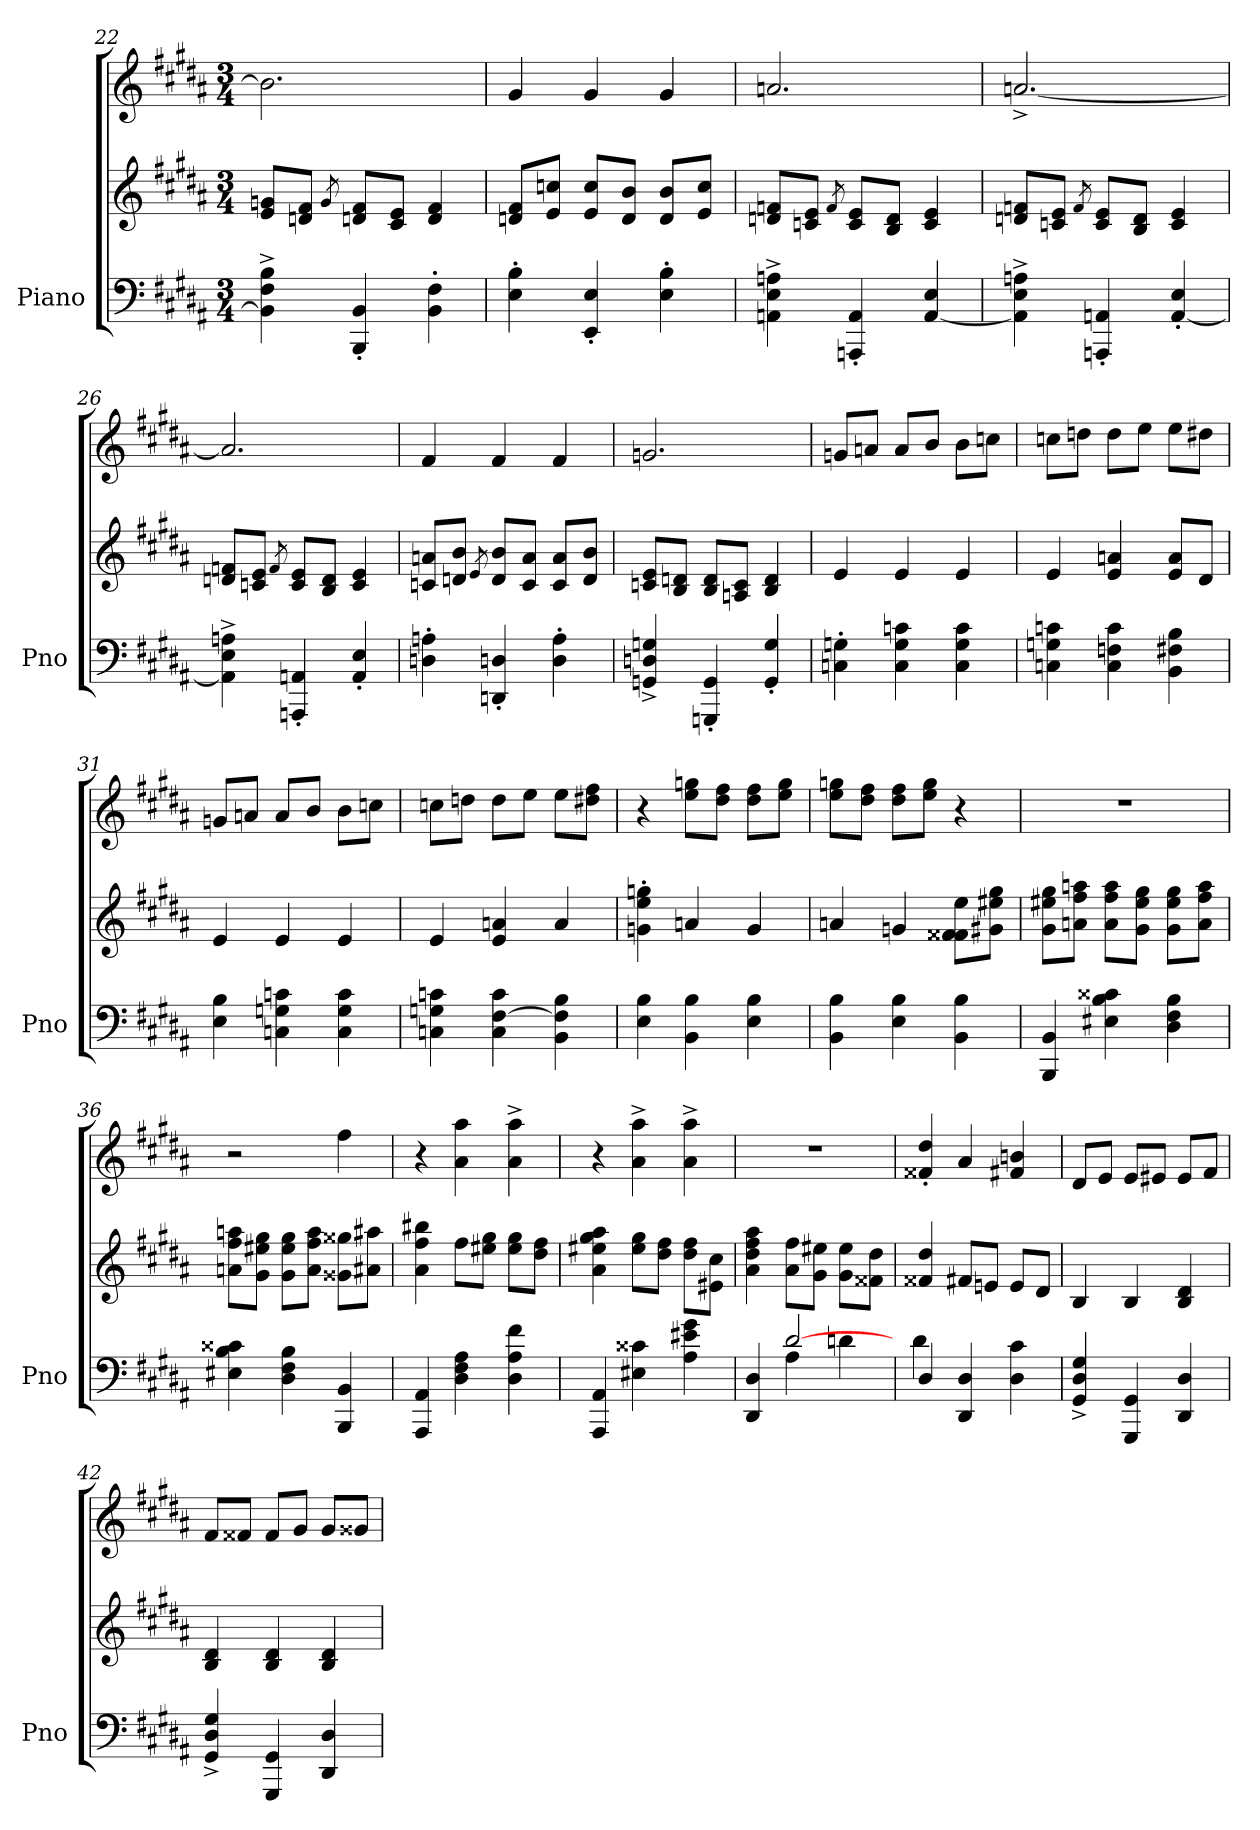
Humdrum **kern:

**kern	**kern	**kern
*part1	*part1	*part1
*staff3	*staff2	*staff1
*I"Piano	*	*
*I'Pno	*	*
*clefF4	*clefG2	*clefG2
*k[f#c#g#d#a#]	*k[f#c#g#d#a#]	*k[f#c#g#d#a#]
*g#:	*g#:	*g#:
*M3/4	*M3/4	*M3/4
=22	=22	=22
4BB]^ 4F#^ 4B^	8e/ 8gn/L	2.b]
.	8dn/ 8f#/J	.
.	8qg	.
4BBB' 4BB'	8dn/ 8f#/L	.
.	8c#/ 8e/J	.
4BB' 4F#'	4d 4f#	.
=23	=23	=23
4E' 4B'	8dn/ 8f#/L	4g#
.	8e/ 8ccn/J	.
4EE' 4E'	8e/ 8cc/L	4g#
.	8d/ 8b/J	.
4E' 4B'	8d/ 8b/L	4g#
.	8e/ 8cc/J	.
=24	=24	=24
4AAn^ 4E^ 4An^	8dn/ 8fn/L	2.an
.	8cn/ 8e/J	.
.	8qf	.
4AAAn' 4AA'	8c/ 8e/L	.
.	8B/ 8d/J	.
[4AA 4E	4c 4e	.
=25	=25	=25
4AA]^ 4E^ 4An^	8dn/ 8fn/L	[2.an^
.	8cn/ 8e/J	.
.	8qf	.
4AAAn' 4AAn'	8c/ 8e/L	.
.	8B/ 8d/J	.
[4AA' 4E'	4c 4e	.
=26	=26	=26
4AA]^ 4E^ 4An^	8dn/ 8fn/L	2.a]
.	8cn/ 8e/J	.
.	8qf	.
4AAAn' 4AAn'	8c/ 8e/L	.
.	8B/ 8d/J	.
4AA' 4E'	4c 4e	.
=27	=27	=27
4Dn' 4An'	8cn/ 8an/L	4f#
.	8dn/ 8b/J	.
.	8qe	.
4DDn' 4Dn'	8d/ 8b/L	4f#
.	8c/ 8a/J	.
4D' 4A'	8c/ 8a/L	4f#
.	8d/ 8b/J	.
=28	=28	=28
4GGn^ 4Dn^ 4Gn^	8cn/ 8e/L	2.gn
.	8B/ 8dn/J	.
4GGGn' 4GG'	8B/ 8d/L	.
.	8An/ 8c/J	.
4GG' 4G'	4B 4d	.
=29	=29	=29
4Cn' 4Gn'	4e	8gn/L
.	.	8an/J
4C 4G 4cn	4e	8a/L
.	.	8b/J
4C 4G 4c	4e	8b\L
.	.	8ccn\J
=30	=30	=30
4Cn 4Gn 4cn	4e	8ccn\L
.	.	8ddn\J
4C 4Fn 4c	4e 4an	8dd\L
.	.	8ee\J
4BB 4F#X 4B	8e/ 8a/L	8ee\L
.	8d#/J	8dd#X\J
=31	=31	=31
4E 4B	4e	8gn/L
.	.	8an/J
4Cn 4Gn 4cn	4e	8a/L
.	.	8b/J
4C 4G 4c	4e	8b\L
.	.	8ccn\J
=32	=32	=32
4Cn 4Gn 4cn	4e	8ccn\L
.	.	8ddn\J
4C [4F# 4c	4e 4an	8dd\L
.	.	8ee\J
4BB 4F#] 4B	4a	8ee\L
.	.	8dd#X\ 8ff#\J
=33	=33	=33
4E 4B	4gn' 4ee' 4ggn'	4r
4BB 4B	4an	8ee\ 8ggn\L
.	.	8dd#\ 8ff#\J
4E 4B	4g	8dd#\ 8ff#\L
.	.	8ee\ 8gg\J
=34	=34	=34
4BB 4B	4an	8ee\ 8ggn\L
.	.	8dd#\ 8ff#\J
4E 4B	4gn	8dd#\ 8ff#\L
.	.	8ee\ 8gg\J
4BB 4B	8f##X\ 8f##X\ 8ee\L	4r
.	8g#X\ 8ee#X\ 8gg#\J	.
=35	=35	=35
4BBB 4BB	8g#\ 8ee#X\ 8gg#\L	2.r
.	8an\ 8ff#\ 8aan\J	.
4E#X 4B 4c##X	8a\ 8ff#\ 8aa\L	.
.	8g#\ 8ee#\ 8gg#\J	.
4D# 4F# 4B	8g#\ 8ee#\ 8gg#\L	.
.	8a\ 8ff#\ 8aa\J	.
=36	=36	=36
4E#X 4B 4c##X	8an\ 8ff#\ 8aan\L	2r
.	8g#\ 8ee#X\ 8gg#\J	.
4D# 4F# 4B	8g#\ 8ee#\ 8gg#\L	.
.	8a\ 8ff#\ 8aa\J	.
4BBB 4BB	8g##X\ 8gg##X\L	4ff#
.	8a#X\ 8aa#X\J	.
=37	=37	=37
4AAA# 4AA#	4a# 4ff# 4bb#X	4r
4D# 4F# 4A#	8ff#\L	4a# 4aa#
.	8ee#X\ 8gg#\J	.
4D# 4A# 4f#	8ee#\ 8gg#\L	4a#^ 4aa#^
.	8dd#\ 8ff#\J	.
=38	=38	=38
4AAA# 4AA#	4a# 4ee#X 4gg# 4aa#	4r
4E#X 4c##X	8ee#\ 8gg#\L	4a#^ 4aa#^
.	8dd#\ 8ff#\J	.
4A# 4e#X 4g#	8dd#\ 8ff#\L	4a#^ 4aa#^
.	8e#X\ 8cc#\J	.
=39	=39	=39
*^	*	*
4DD# 4D#	4ryy	4a# 4dd# 4ff# 4aa#	2.r
[2d#	4A#	8a#\ 8ff#\L	.
.	.	8g#\ 8ee#X\J	.
.	4dn	8g#\ 8ee#\L	.
.	.	8f##X\ 8dd#\J	.
=40	=40	=40	=40
4D#	4d#	4f##X 4dd#	4f##X' 4dd#'
4DD# 4D#	2ryy	8f#X/L	4a#
.	.	8en/J	.
4D# 4c#	.	8e/L	4f#X 4bn
.	.	8d#/J	.
*v	*v	*	*
=41	=41	=41
4GG#^ 4D#^ 4G#^	4B	8d#/L
.	.	8e/J
4GGG# 4GG#	4B	8e/L
.	.	8e#X/J
4DD# 4D#	4B 4d#	8e#/L
.	.	8f#/J
=42	=42	=42
4GG#^ 4D#^ 4G#^	4B 4d#	8f#/L
.	.	8f##X/J
4GGG# 4GG#	4B 4d#	8f##/L
.	.	8g#/J
4DD# 4D#	4B 4d#	8g#/L
.	.	8g##X/J
=	=	=
*-	*-	*-
